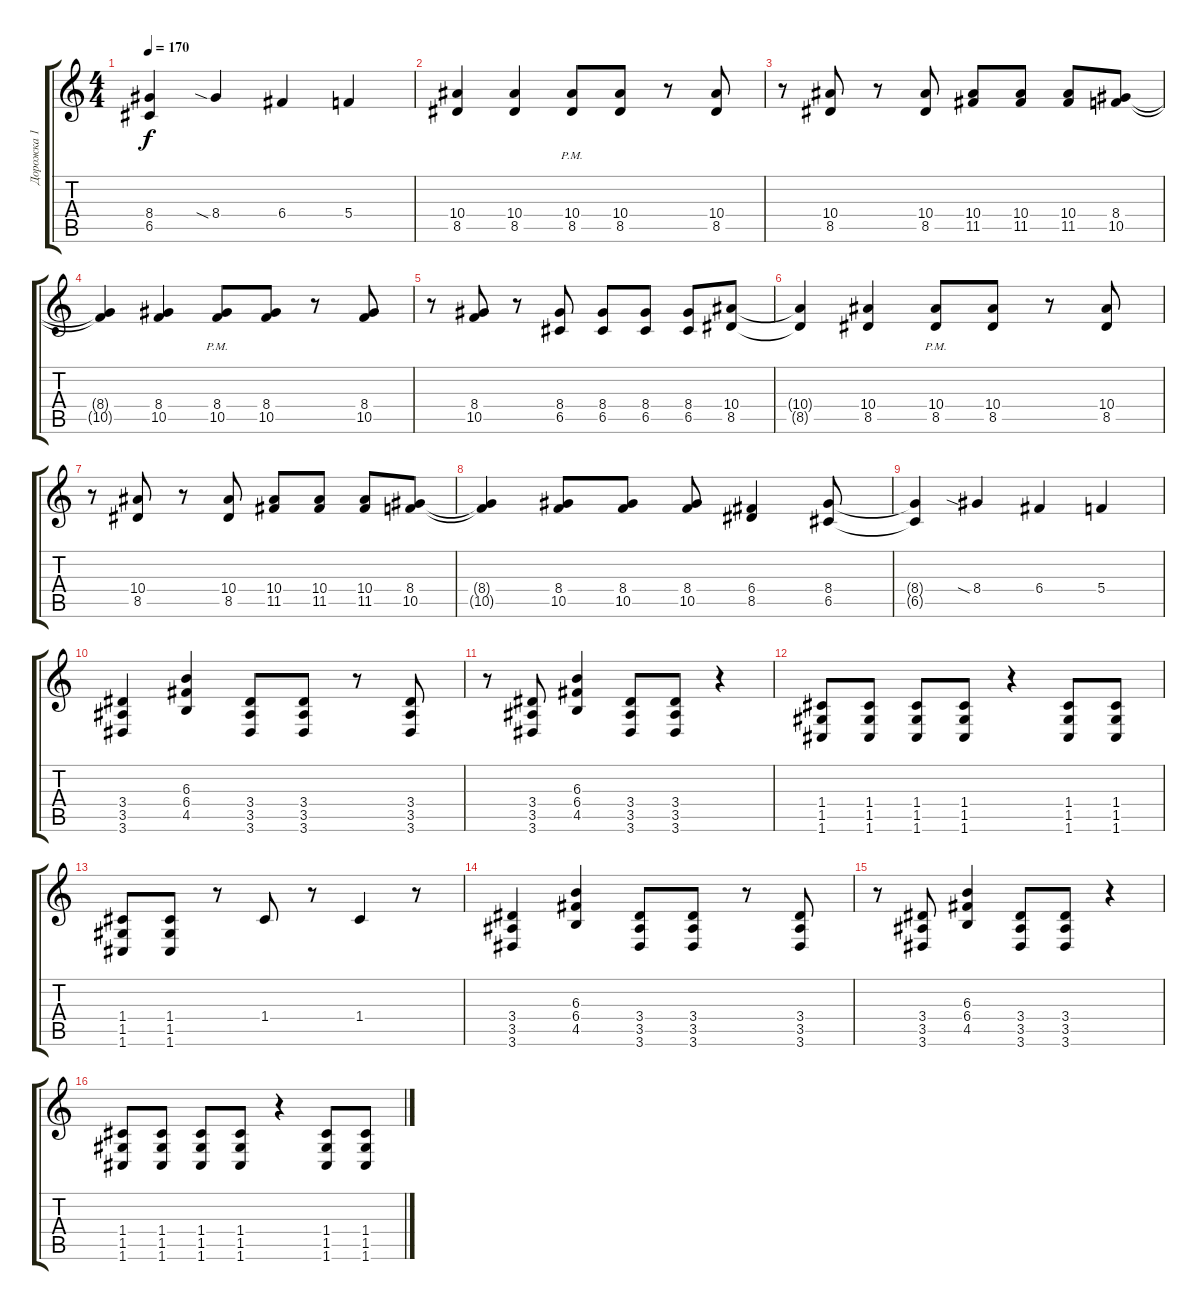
\track ("Дорожка 1" "Дорожка 1") {instrument distortionguitar}
\staff {score tabs}
\tuning (D4 A3 F3 C3 G2 C2) {hide}
\ts (4 4)
\tempo 170
\clef g2
\ks c
(8.4{t} 6.5{t}).4{dy f} 8.4{sia}.4 6.4.4 5.4.4 |
(10.4 8.5).4 (10.4 8.5).4 (10.4{pm} 8.5{pm}).8 (10.4 8.5).8 r.8 (10.4 8.5).8 |
r.8 (10.4 8.5).8 r.8 (10.4 8.5).8 (10.4 11.5).8 (10.4 11.5).8 (10.4 11.5).8 (8.4 10.5).8 |
(8.4{t} 10.5{t}).4 (8.4 10.5).4 (8.4{pm} 10.5{pm}).8 (8.4 10.5).8 r.8 (8.4 10.5).8 |
r.8 (8.4 10.5).8 r.8 (8.4 6.5).8 (8.4 6.5).8 (8.4 6.5).8 (8.4 6.5).8 (10.4 8.5).8 |
(10.4{t} 8.5{t}).4 (10.4 8.5).4 (10.4{pm} 8.5{pm}).8 (10.4 8.5).8 r.8 (10.4 8.5).8 |
r.8 (10.4 8.5).8 r.8 (10.4 8.5).8 (10.4 11.5).8 (10.4 11.5).8 (10.4 11.5).8 (8.4 10.5).8 |
(8.4{t} 10.5{t}).4 (8.4 10.5).8 (8.4 10.5).8 (8.4 10.5).8 (6.4 8.5).4 (8.4 6.5).8 |
(8.4{t} 6.5{t}).4 8.4{sia}.4 6.4.4 5.4.4 |
(3.4 3.5 3.6).4 (6.3 6.4 4.5).4 (3.4 3.5 3.6).8 (3.4 3.5 3.6).8 r.8 (3.4 3.5 3.6).8 |
r.8 (3.4 3.5 3.6).8 (6.3 6.4 4.5).4 (3.4 3.5 3.6).8 (3.4 3.5 3.6).8 r.4 |
(1.4 1.5 1.6).8 (1.4 1.5 1.6).8 (1.4 1.5 1.6).8 (1.4 1.5 1.6).8 r.4 (1.4 1.5 1.6).8 (1.4 1.5 1.6).8 |
(1.4 1.5 1.6).8 (1.4 1.5 1.6).8 r.8 1.4.8 r.8 1.4.4 r.8 |
(3.4 3.5 3.6).4 (6.3 6.4 4.5).4 (3.4 3.5 3.6).8 (3.4 3.5 3.6).8 r.8 (3.4 3.5 3.6).8 |
r.8 (3.4 3.5 3.6).8 (6.3 6.4 4.5).4 (3.4 3.5 3.6).8 (3.4 3.5 3.6).8 r.4 |
(1.4 1.5 1.6).8 (1.4 1.5 1.6).8 (1.4 1.5 1.6).8 (1.4 1.5 1.6).8 r.4 (1.4 1.5 1.6).8 (1.4 1.5 1.6).8
